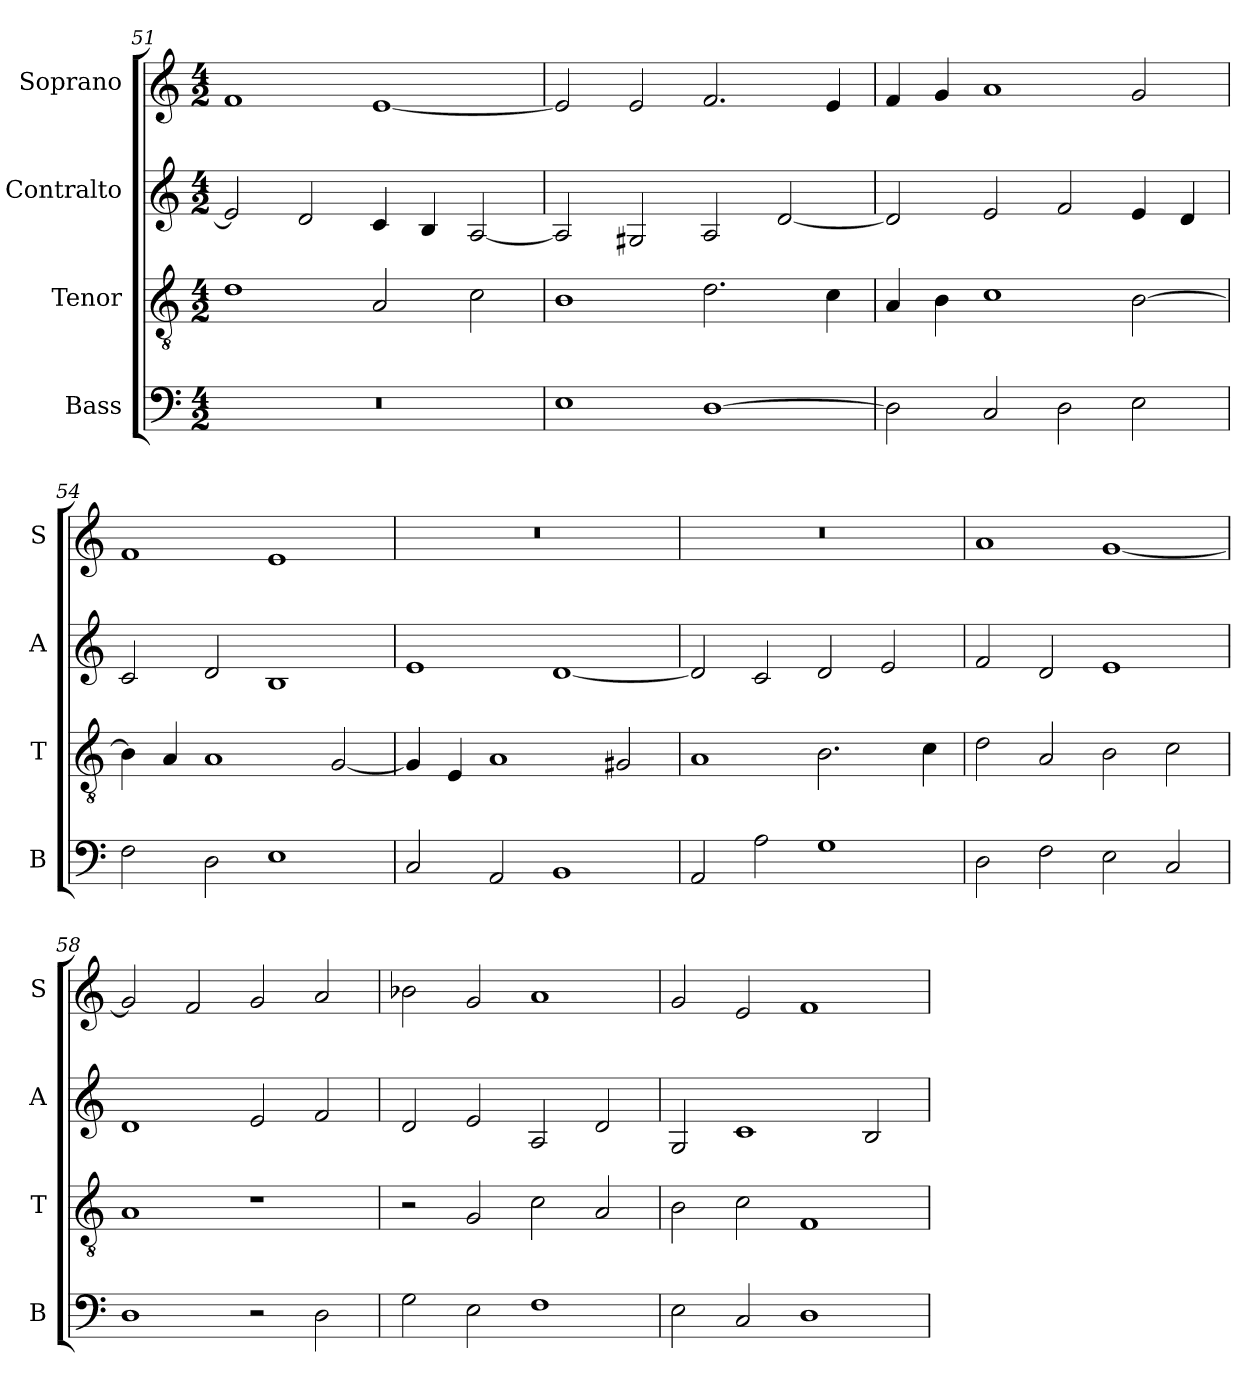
**kern	**kern	**kern	**kern
*part4	*part3	*part2	*part1
*staff4	*staff3	*staff2	*staff1
*I"Bass	*I"Tenor	*I"Contralto	*I"Soprano
*I'B	*I'T	*I'A	*I'S
*clefF4	*clefGv2	*clefG2	*clefG2
*k[]	*k[]	*k[]	*k[]
*E:phr	*E:phr	*E:phr	*E:phr
*M4/2	*M4/2	*M4/2	*M4/2
=51	=51	=51	=51
0r	1d	2e]	1f
.	.	2d	.
.	2A	4c	[1e
.	.	4B	.
.	2c	[2A	.
=52	=52	=52	=52
1E	1B	2A]	2e]
.	.	2G#X	2e
[1D	2.d	2A	2.f
.	.	[2d	.
.	4c	.	4e
=53	=53	=53	=53
2D]	4A	2d]	4f
.	4B	.	4g
2C	1c	2e	1a
2D	.	2f	.
2E	[2B	4e	2g
.	.	4d	.
=54	=54	=54	=54
2F	4B]	2c	1f
.	4A	.	.
2D	1A	2d	.
1E	.	1B	1e
.	[2G	.	.
=55	=55	=55	=55
2C	4G]	1e	0r
.	4E	.	.
2AA	1A	.	.
1BB	.	[1d	.
.	2G#X	.	.
=56	=56	=56	=56
2AA	1A	2d]	0r
2A	.	2c	.
1G	2.B	2d	.
.	.	2e	.
.	4c	.	.
=57	=57	=57	=57
2D	2d	2f	1a
2F	2A	2d	.
2E	2B	1e	[1g
2C	2c	.	.
=58	=58	=58	=58
1D	1A	1d	2g]
.	.	.	2f
2r	1r	2e	2g
2D	.	2f	2a
=59	=59	=59	=59
2G	2r	2d	2b-X
2E	2G	2e	2g
1F	2c	2A	1a
.	2A	2d	.
=60	=60	=60	=60
2E	2B	2G	2g
2C	2c	1c	2e
1D	1F	.	1f
.	.	2B	.
=	=	=	=
*-	*-	*-	*-
